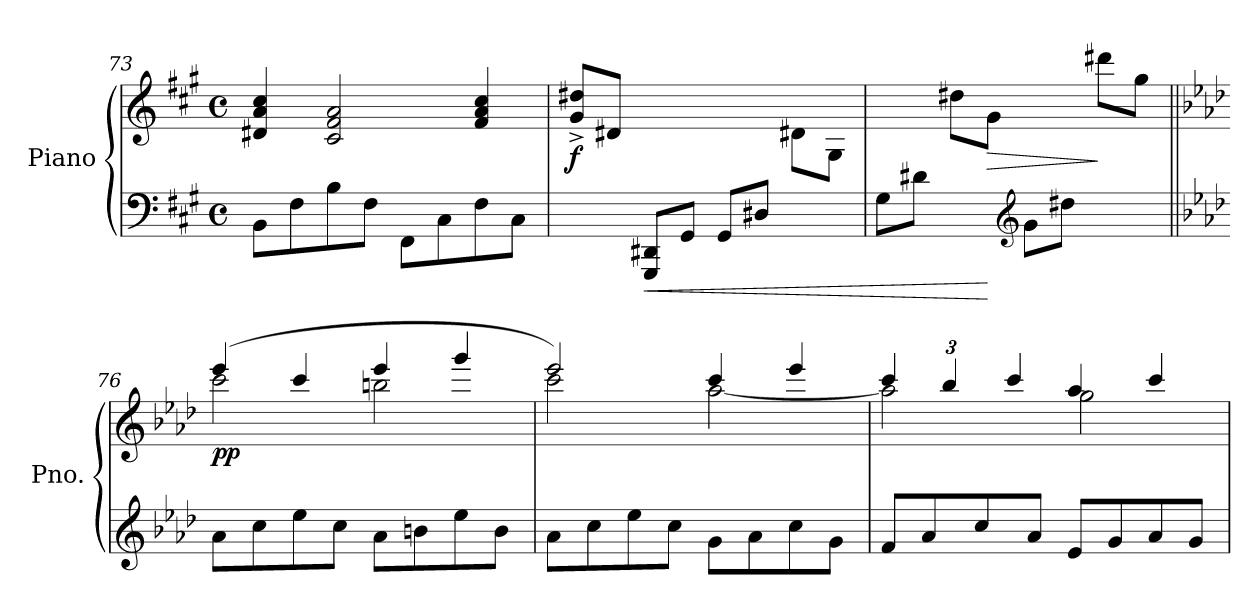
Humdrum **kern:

**kern	**kern	**dynam
*part1	*part1	*part1
*staff2	*staff1	*staff1/2
*I"Piano	*	*
*I'Pno.	*	*
*clefF4	*clefG2	*
*k[f#c#g#]	*k[f#c#g#]	*
*M4/4	*M4/4	*
*met(c)	*met(c)	*
=73	=73	=73
8BB\L	4d#X/ 4a/ 4cc#/	.
8F#\	.	.
8B\	2c#/ 2f#/ 2a/	.
8F#\J	.	.
8FF#\L	.	.
8C#\	.	.
8F#\	4f#/ 4a/ 4cc#/	.
8C#\J	.	.
=74	=74	=74
*	*^	*
!	!	!	!LO:DY:b
4ryy	8g#/^ 8dd#X/^L	2.ryy	f
.	8d#X/J	.	.
!	!	!	!LO:HP:b=2
8GGG#/ 8DD#X/L	4ryy	.	<
8GG#/J	.	.	.
(8GG#/L	2ryy	.	.
8D#X/J	.	.	.
4ryy	.	8d#X\L	.
.	.	8G#\J)	.
=75	=75	=75	=75
(8G#\L	1ryy	4ryy	.
8d#X\J	.	.	.
4ryy	.	8dd#X\L	.
!	!	!	!LO:HP:n=1:b
.	.	8g#\J)	[ >
*clefG2	*	*	*
(8g#\L	.	4ryy	.
8dd#X\J	.	.	.
4ryy	.	8ddd#X\L	]
.	.	8gg#\J)	.
!!LO:PB:g=z	!!
=76||	=76||	=76||	=76||
*k[b-e-a-d-]	*k[b-e-a-d-]	*	*
!	!	!	!LO:DY:b
8a-\L	(4eee-/	2ccc\	pp
8cc\	.	.	.
8ee-\	4ccc/	.	.
8cc\J	.	.	.
8a-\L	4eee-/	2bbn\	.
8bn\	.	.	.
8ee-\	4ggg/	.	.
8b\J	.	.	.
=77	=77	=77	=77
8a-\L	2eee-/)	2ccc\	.
8cc\	.	.	.
8ee-\	.	.	.
8cc\J	.	.	.
8g\L	4ccc/	[2aa-\	.
8a-\	.	.	.
8cc\	4eee-/	.	.
8g\J	.	.	.
=78	=78	=78	=78
*	*Xbrackettup	*	*
8f/L	6ccc/	2aa-\]	.
8a-/	.	.	.
.	6bb-/	.	.
8cc/	.	.	.
.	6ccc/	.	.
8a-/J	.	.	.
8e-/L	4aa-/	2gg\	.
8g/	.	.	.
8a-/	4ccc/	.	.
8g/J	.	.	.
*	*v	*v	*
=	=	=
*-	*-	*-
